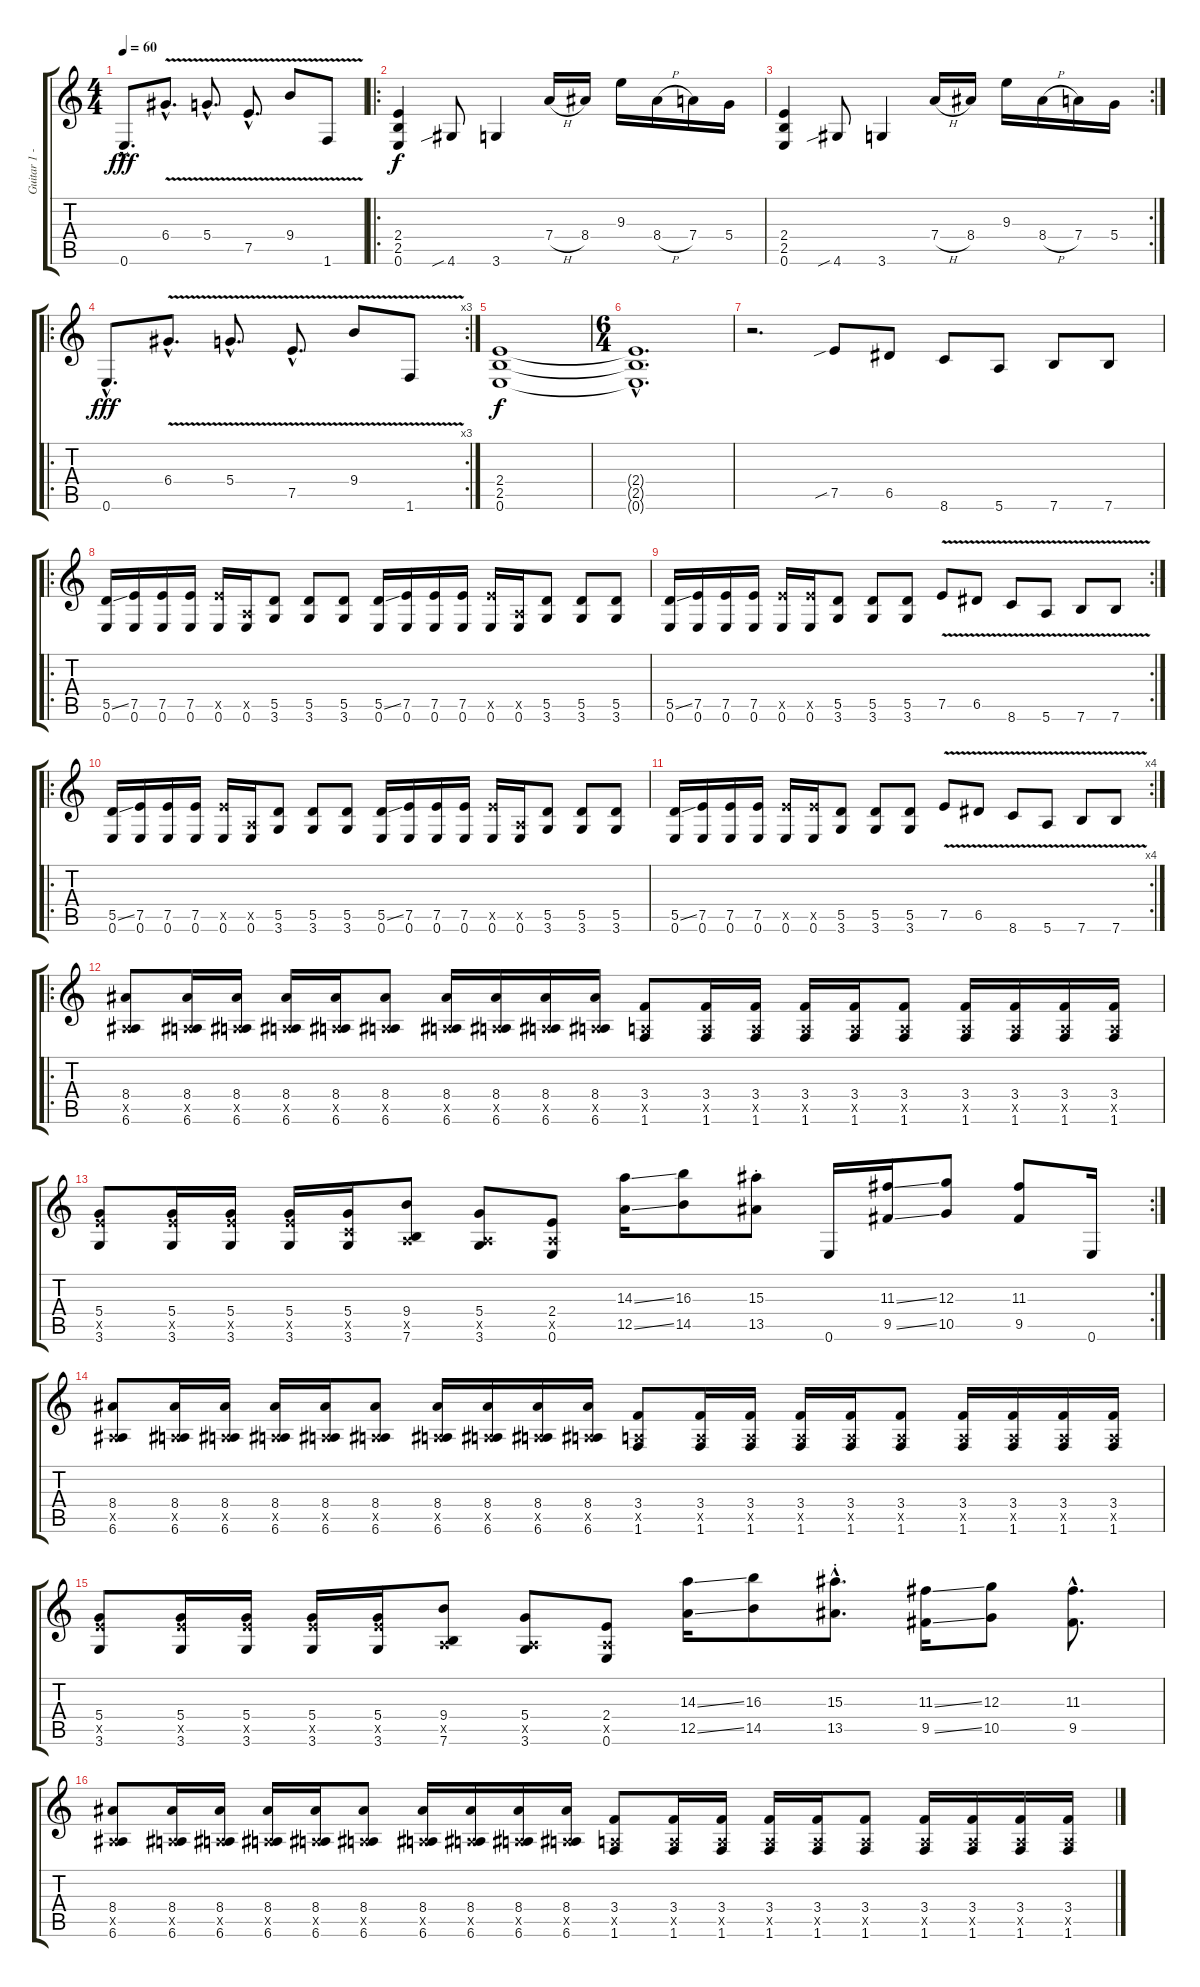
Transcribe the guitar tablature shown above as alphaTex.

\track ("Guitar 1 - Rythm" "Guitar 1 -") {instrument distortionguitar}
\staff {score tabs}
\tuning (E4 B3 G3 D3 A2 E2) {hide}
\ts (4 4)
\tempo 60
\clef g2
\ks c
0.6{hac}.8{d dy fff} 6.4{v hac}.8{d} 5.4{v hac}.8{d} 7.5{v hac}.8{d} 9.4{v}.8 1.6{v}.8 |
\ro
(2.4 2.5 0.6).4{dy f} 4.6{sib}.8 3.6.4 7.4{h}.16 8.4.16 9.3.16 8.4{h}.16 7.4.16 5.4.16 |
\rc 2
(2.4 2.5 0.6).4 4.6{sib}.8 3.6.4 7.4{h}.16 8.4.16 9.3.16 8.4{h}.16 7.4.16 5.4.16 |
\ro
\rc 3
0.6{hac}.8{d dy fff} 6.4{v hac}.8{d} 5.4{v hac}.8{d} 7.5{v hac}.8{d} 9.4{v}.8 1.6{v}.8 |
(2.4 2.5 0.6).1{dy f} |
\ts (6 4)
(2.4{hac t} 2.5{hac t} 0.6{hac t}).1{d volume 0} |
r.2{d volume 16} 7.5{sib}.8 6.5.8 8.6.8 5.6.8 7.6.8 7.6.8 |
\ro
(5.5{ss} 0.6).16 (7.5 0.6).16 (7.5 0.6).16 (7.5 0.6).16 (7.5{x} 0.6).16 (0.5{x} 0.6).16 (5.5 3.6).8 (5.5 3.6).8 (5.5 3.6).8 (5.5{ss} 0.6).16 (7.5 0.6).16 (7.5 0.6).16 (7.5 0.6).16 (7.5{x} 0.6).16 (0.5{x} 0.6).16 (5.5 3.6).8 (5.5 3.6).8 (5.5 3.6).8 |
\rc 2
(5.5{ss} 0.6).16 (7.5 0.6).16 (7.5 0.6).16 (7.5 0.6).16 (7.5{x} 0.6).16 (7.5{x} 0.6).16 (5.5 3.6).8 (5.5 3.6).8 (5.5 3.6).8 7.5{v}.8 6.5{v}.8 8.6{v}.8 5.6{v}.8 7.6{v}.8 7.6{v}.8 |
\ro
(5.5{ss} 0.6).16 (7.5 0.6).16 (7.5 0.6).16 (7.5 0.6).16 (7.5{x} 0.6).16 (0.5{x} 0.6).16 (5.5 3.6).8 (5.5 3.6).8 (5.5 3.6).8 (5.5{ss} 0.6).16 (7.5 0.6).16 (7.5 0.6).16 (7.5 0.6).16 (7.5{x} 0.6).16 (0.5{x} 0.6).16 (5.5 3.6).8 (5.5 3.6).8 (5.5 3.6).8 |
\rc 4
(5.5{ss} 0.6).16 (7.5 0.6).16 (7.5 0.6).16 (7.5 0.6).16 (7.5{x} 0.6).16 (7.5{x} 0.6).16 (5.5 3.6).8 (5.5 3.6).8 (5.5 3.6).8 7.5{v}.8 6.5{v}.8 8.6{v}.8 5.6{v}.8 7.6{v}.8 7.6{v}.8 |
\ro
(8.4 0.5{x} 6.6).8 (8.4 0.5{x} 6.6).16 (8.4 0.5{x} 6.6).16 (8.4 0.5{x} 6.6).16 (8.4 0.5{x} 6.6).16 (8.4 0.5{x} 6.6).8 (8.4 0.5{x} 6.6).16 (8.4 0.5{x} 6.6).16 (8.4 0.5{x} 6.6).16 (8.4 0.5{x} 6.6).16 (3.4 0.5{x} 1.6).8 (3.4 0.5{x} 1.6).16 (3.4 0.5{x} 1.6).16 (3.4 0.5{x} 1.6).16 (3.4 0.5{x} 1.6).16 (3.4 0.5{x} 1.6).8 (3.4 0.5{x} 1.6).16 (3.4 0.5{x} 1.6).16 (3.4 0.5{x} 1.6).16 (3.4 0.5{x} 1.6).16 |
\rc 2
(5.4 7.5{x} 3.6).8 (5.4 7.5{x} 3.6).16 (5.4 7.5{x} 3.6).16 (5.4 7.5{x} 3.6).16 (5.4 3.5{x} 3.6).16 (9.4 0.5{x} 7.6).8 (5.4 0.5{x} 3.6).8 (2.4 0.5{x} 0.6).8 (14.3{ss} 12.5{ss}).16 (16.3 14.5).8 (15.3 13.5{st}).8 0.6.16 (11.3{ss} 9.5{ss}).16 (12.3 10.5).8 (11.3 9.5).8 0.6.16 |
(8.4 0.5{x} 6.6).8 (8.4 0.5{x} 6.6).16 (8.4 0.5{x} 6.6).16 (8.4 0.5{x} 6.6).16 (8.4 0.5{x} 6.6).16 (8.4 0.5{x} 6.6).8 (8.4 0.5{x} 6.6).16 (8.4 0.5{x} 6.6).16 (8.4 0.5{x} 6.6).16 (8.4 0.5{x} 6.6).16 (3.4 0.5{x} 1.6).8 (3.4 0.5{x} 1.6).16 (3.4 0.5{x} 1.6).16 (3.4 0.5{x} 1.6).16 (3.4 0.5{x} 1.6).16 (3.4 0.5{x} 1.6).8 (3.4 0.5{x} 1.6).16 (3.4 0.5{x} 1.6).16 (3.4 0.5{x} 1.6).16 (3.4 0.5{x} 1.6).16 |
(5.4 7.5{x} 3.6).8 (5.4 7.5{x} 3.6).16 (5.4 7.5{x} 3.6).16 (5.4 7.5{x} 3.6).16 (5.4 7.5{x} 3.6).16 (9.4 0.5{x} 7.6).8 (5.4 0.5{x} 3.6).8 (2.4 0.5{x} 0.6).8 (14.3{ss} 12.5{ss}).16 (16.3 14.5).8 (15.3{hac} 13.5{hac st}).8{d} (11.3{ss} 9.5{ss}).16 (12.3 10.5).8 (11.3{hac} 9.5{hac}).8{d} |
(8.4 0.5{x} 6.6).8 (8.4 0.5{x} 6.6).16 (8.4 0.5{x} 6.6).16 (8.4 0.5{x} 6.6).16 (8.4 0.5{x} 6.6).16 (8.4 0.5{x} 6.6).8 (8.4 0.5{x} 6.6).16 (8.4 0.5{x} 6.6).16 (8.4 0.5{x} 6.6).16 (8.4 0.5{x} 6.6).16 (3.4 0.5{x} 1.6).8 (3.4 0.5{x} 1.6).16 (3.4 0.5{x} 1.6).16 (3.4 0.5{x} 1.6).16 (3.4 0.5{x} 1.6).16 (3.4 0.5{x} 1.6).8 (3.4 0.5{x} 1.6).16 (3.4 0.5{x} 1.6).16 (3.4 0.5{x} 1.6).16 (3.4 0.5{x} 1.6).16
